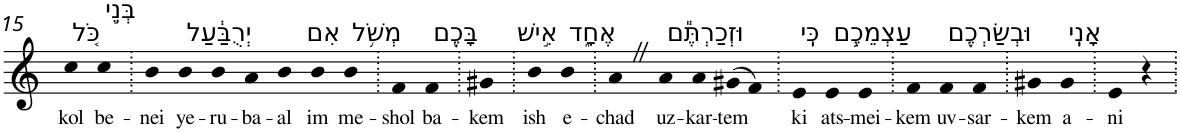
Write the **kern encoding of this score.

**kern	**text
*part1	*part1
*staff1	*staff1
*I"Piano	*
*I'Pno	*
!!LO:PB:g=z
*clefG2	*
*k[]	*
=15	=15
!LO:TX:a:t=כֹּ֚ל	!
!	!LO:LY:b
4cc	kol
!LO:TX:a:t=בְּנֵ֣י	!
!	!LO:LY:b
4cc	be-
=16.	=16.
!	!LO:LY:b
4b	-nei
!LO:TX:a:t=יְרֻבַּ֔עַל	!
!	!LO:LY:b
4b	ye-
!	!LO:LY:b
4b	-ru-
!	!LO:LY:b
4a	-ba-
!	!LO:LY:b
4b	-al
!LO:TX:a:t=אִם	!
!	!LO:LY:b
4b	im
!LO:TX:a:t=מְשֹׁ֥ל	!
!	!LO:LY:b
4b	me-
=17.	=17.
!	!LO:LY:b
4f	-shol
!LO:TX:a:t=בָּכֶ֖ם	!
!	!LO:LY:b
4f	ba-
=18.	=18.
!	!LO:LY:b
4g#X	-kem
=19.	=19.
!LO:TX:a:t=אִ֣ישׁ	!
!	!LO:LY:b
4b	ish
!LO:TX:a:t=אֶחָ֑ד	!
!	!LO:LY:b
4b	e-
=20.	=20.
!	!LO:LY:b
4aZ	-chad
!LO:TX:a:t=וּזְכַרְתֶּ֕ם	!
!	!LO:LY:b
4a	uz-
!	!LO:LY:b
4a	-kar-
!	!LO:LY:b
(>8g#X	-tem
8f)	.
=21.	=21.
!LO:TX:a:t=כִּֽי	!
!	!LO:LY:b
4e	ki
!LO:TX:a:t=עַצְמֵכֶ֥ם	!
!	!LO:LY:b
4e	ats-
!	!LO:LY:b
4e	-mei-
=22.	=22.
!	!LO:LY:b
4f	-kem
!LO:TX:a:t=וּבְשַׂרְכֶ֖ם	!
!	!LO:LY:b
4f	uv-
!	!LO:LY:b
4f	-sar-
=23.	=23.
!	!LO:LY:b
4g#X	-kem
!LO:TX:a:t=אָנִֽי	!
!	!LO:LY:b
4g#	a-
=24.	=24.
!	!LO:LY:b
4e	-ni
4r	.
=.	=.
*-	*-
